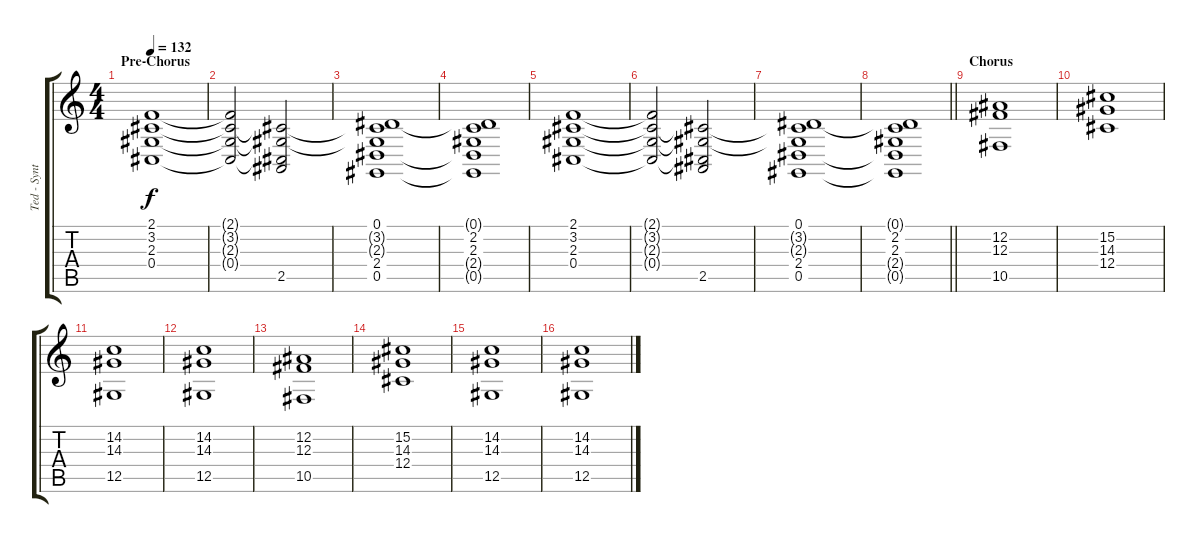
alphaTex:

\track ("Ted - Synth" "Ted - Synt") {instrument synthstrings2}
\staff {score tabs}
\tuning (Eb4 Bb3 Gb3 Db3 Ab2 Eb2) {hide}
\ts (4 4)
\section ("" "Pre-Chorus")
\tempo 132
\clef g2
\ks c
(2.1 3.2 2.3 0.4).1{dy f} |
(2.1{t} 3.2{t} 2.3{t} 0.4{t}).2 (3.2{t} 2.3{t} 0.4{t} 2.5).2 |
(0.1 3.2{t} 2.3{t} 2.4 0.5).1 |
(0.1{t} 2.2 2.3 2.4{t} 0.5{t}).1 |
(2.1 3.2 2.3 0.4).1 |
(2.1{t} 3.2{t} 2.3{t} 0.4{t}).2 (3.2{t} 2.3{t} 0.4{t} 2.5).2 |
(0.1 3.2{t} 2.3{t} 2.4 0.5).1 |
\barLineRight lightlight
(0.1{t} 2.2 2.3 2.4{t} 0.5{t}).1 |
\section ("" "Chorus")
(12.2 12.3 10.5).1 |
(15.2 14.3 12.4).1 |
(14.2 14.3 12.5).1 |
(14.2 14.3 12.5).1 |
(12.2 12.3 10.5).1 |
(15.2 14.3 12.4).1 |
(14.2 14.3 12.5).1 |
(14.2 14.3 12.5).1
